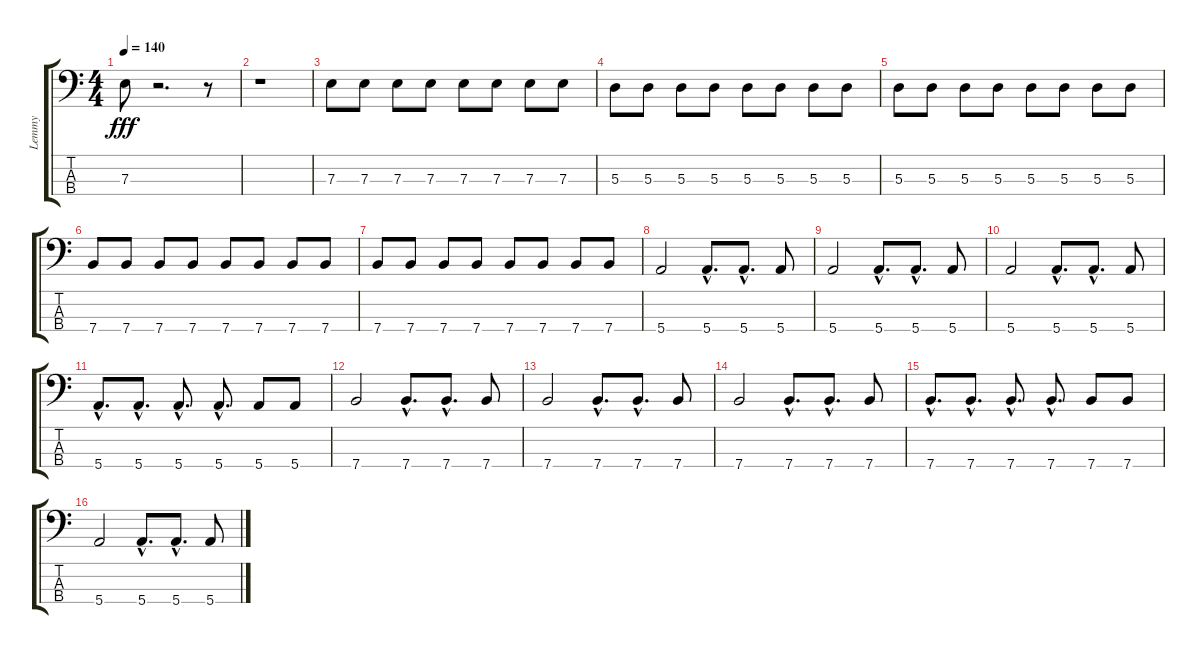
\track ("Lemmy" "Lemmy") {instrument electricbasspick}
\staff {score tabs}
\tuning (G2 D2 A1 E1) {hide}
\ts (4 4)
\tempo 140
\clef f4
\ks c
7.3.8{dy fff} r.2{d} r.8 |
r.1 |
7.3.8 7.3.8 7.3.8 7.3.8 7.3.8 7.3.8 7.3.8 7.3.8 |
5.3.8 5.3.8 5.3.8 5.3.8 5.3.8 5.3.8 5.3.8 5.3.8 |
5.3.8 5.3.8 5.3.8 5.3.8 5.3.8 5.3.8 5.3.8 5.3.8 |
7.4.8 7.4.8 7.4.8 7.4.8 7.4.8 7.4.8 7.4.8 7.4.8 |
7.4.8 7.4.8 7.4.8 7.4.8 7.4.8 7.4.8 7.4.8 7.4.8 |
5.4.2 5.4{hac}.8{d} 5.4{hac}.8{d} 5.4.8 |
5.4.2 5.4{hac}.8{d} 5.4{hac}.8{d} 5.4.8 |
5.4.2 5.4{hac}.8{d} 5.4{hac}.8{d} 5.4.8 |
5.4{hac}.8{d} 5.4{hac}.8{d} 5.4{hac}.8{d} 5.4{hac}.8{d} 5.4.8 5.4.8 |
7.4.2 7.4{hac}.8{d} 7.4{hac}.8{d} 7.4.8 |
7.4.2 7.4{hac}.8{d} 7.4{hac}.8{d} 7.4.8 |
7.4.2 7.4{hac}.8{d} 7.4{hac}.8{d} 7.4.8 |
7.4{hac}.8{d} 7.4{hac}.8{d} 7.4{hac}.8{d} 7.4{hac}.8{d} 7.4.8 7.4.8 |
5.4.2 5.4{hac}.8{d} 5.4{hac}.8{d} 5.4.8
